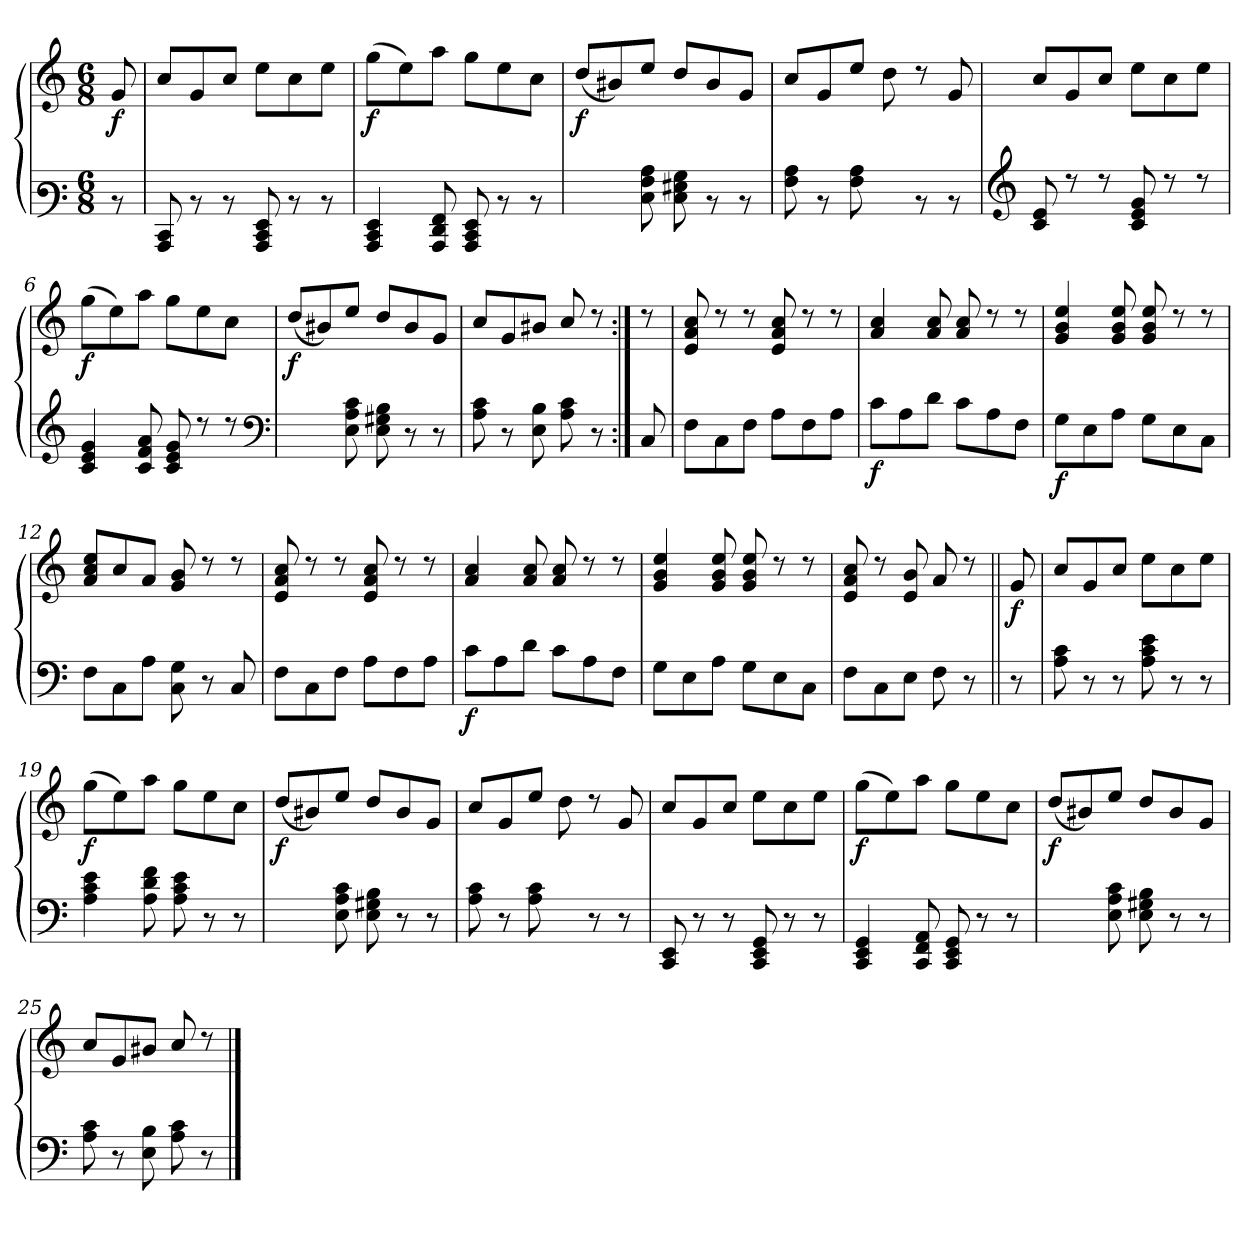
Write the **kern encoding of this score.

**kern	**kern	**dynam
*part1	*part1	*part1
*staff2	*staff1	*staff1/2
*clefF3	*clefG3	*
*M6/8	*M6/8	*
=	=	=
!	!	!LO:DY:b
8rD	8e/	f
=1	=1	=1
8CC/ 8EE/	8a/L	.
8rD	8e/	.
8rD	8a/J	.
8CC/ 8EE/ 8GG/	8cc\L	.
8rD	8a\	.
8rD	8cc\J	.
=2	=2	=2
!	!	!LO:DY:b
4CC/ 4EE/ 4GG/	(>8ee\L	f
.	8cc\)	.
8CC/ 8FF/ 8AA/	8ff\J	.
8CC/ 8EE/ 8GG/	8ee\L	.
8rD	8cc\	.
8rD	8a\J	.
=3	=3	=3
!	!	!LO:DY:b
4ryy	(<8b/L	f
.	8g#X/)	.
8E\ 8A\ 8c\	8cc/J	.
8E\ 8G#\ 8B\	8b/L	.
8rD	8g#/	.
8rD	8e/J	.
=4	=4	=4
8A\ 8c\	8a/L	.
8rD	8e/	.
8A\ 8c\	8cc/J	.
8ryy	8b\	.
8rD	8rb	.
8rD	8e/	.
!!LO:LB:g=z
=5	=5	=5
*clefG3	*	*
8A/ 8c/	8a/L	.
8rb	8e/	.
8rb	8a/J	.
8A/ 8c/ 8e/	8cc\L	.
8rb	8a\	.
8rb	8cc\J	.
=6	=6	=6
!	!	!LO:DY:b
4A/ 4c/ 4e/	(>8ee\L	f
.	8cc\)	.
8A/ 8d/ 8f/	8ff\J	.
8A/ 8c/ 8e/	8ee\L	.
8rb	8cc\	.
8rb	8a\J	.
*clefF4	*	*
=7	=7	=7
!	!	!LO:DY:b
4ryy	(<8b/L	f
.	8g#X/)	.
8E\ 8A\ 8c\	8cc/J	.
8E\ 8G#\ 8B\	8b/L	.
8r	8g#/	.
8r	8e/J	.
=8	=8	=8
8A\ 8c\	8a/L	.
8r	8e/	.
8E\ 8B\	8g#X/J	.
8A\ 8c\	8a/	.
8r	8rb	.
=8X8:|!	=8X8:|!	=8X8:|!
8C/	8rb	.
=9	=9	=9
8F\L	8c/ 8f/ 8a/	.
8C\	8rb	.
8F\J	8rb	.
8A\L	8c/ 8f/ 8a/	.
8F\	8rb	.
8A\J	8rb	.
!!LO:LB:g=z
=10	=10	=10
!	!	!LO:DY:b=2
8c\L	4f/ 4a/	f
8A\	.	.
8d\J	8f/ 8a/	.
8c\L	8f/ 8a/	.
8A\	8rb	.
8F\J	8rb	.
=11	=11	=11
!	!	!LO:DY:b=2
8G\L	4e/ 4g/ 4cc/	f
8E\	.	.
8A\J	8e/ 8g/ 8cc/	.
8G\L	8e/ 8g/ 8cc/	.
8E\	8rb	.
8C\J	8rb	.
=12	=12	=12
8F\L	8f/ 8a/ 8cc/L	.
8C\	8a/	.
8A\J	8f/J	.
8C\ 8G\	8e/ 8g/	.
8r	8rb	.
8C/	8rb	.
=13	=13	=13
8F\L	8c/ 8f/ 8a/	.
8C\	8rb	.
8F\J	8rb	.
8A\L	8c/ 8f/ 8a/	.
8F\	8rb	.
8A\J	8rb	.
=14	=14	=14
!	!	!LO:DY:b=2
8c\L	4f/ 4a/	f
8A\	.	.
8d\J	8f/ 8a/	.
8c\L	8f/ 8a/	.
8A\	8rb	.
8F\J	8rb	.
!!LO:LB:g=z
=15	=15	=15
8G\L	4e/ 4g/ 4cc/	.
8E\	.	.
8A\J	8e/ 8g/ 8cc/	.
8G\L	8e/ 8g/ 8cc/	.
8E\	8rb	.
8C\J	8rb	.
=16	=16	=16
8F\L	8c/ 8f/ 8a/	.
8C\	8rb	.
8E\J	8c/ 8g/	.
8F\	8f/	.
8r	8rb	.
=17||	=17||	=17||
!	!	!LO:DY:b
8r	8e/	f
=18	=18	=18
8A\ 8c\	8a/L	.
8r	8e/	.
8r	8a/J	.
8A\ 8c\ 8e\	8cc\L	.
8r	8a\	.
8r	8cc\J	.
=19	=19	=19
!	!	!LO:DY:b
4A\ 4c\ 4e\	(>8ee\L	f
.	8cc\)	.
8A\ 8d\ 8f\	8ff\J	.
8A\ 8c\ 8e\	8ee\L	.
8r	8cc\	.
8r	8a\J	.
=20	=20	=20
!	!	!LO:DY:b
4ryy	(<8b/L	f
.	8g#X/)	.
8E\ 8A\ 8c\	8cc/J	.
8E\ 8G#\ 8B\	8b/L	.
8r	8g#/	.
8r	8e/J	.
!!LO:LB:g=z
=21	=21	=21
8A\ 8c\	8a/L	.
8r	8e/	.
8A\ 8c\	8cc/J	.
8ryy	8b\	.
8r	8rb	.
8r	8e/	.
=22	=22	=22
8CC/ 8EE/	8a/L	.
8r	8e/	.
8r	8a/J	.
8CC/ 8EE/ 8GG/	8cc\L	.
8r	8a\	.
8r	8cc\J	.
=23	=23	=23
!	!	!LO:DY:b
4CC/ 4EE/ 4GG/	(>8ee\L	f
.	8cc\)	.
8CC/ 8FF/ 8AA/	8ff\J	.
8CC/ 8EE/ 8GG/	8ee\L	.
8r	8cc\	.
8r	8a\J	.
=24	=24	=24
!	!	!LO:DY:b
4ryy	(<8b/L	f
.	8g#X/)	.
8E\ 8A\ 8c\	8cc/J	.
8E\ 8G#\ 8B\	8b/L	.
8r	8g#/	.
8r	8e/J	.
=25	=25	=25
8A\ 8c\	8a/L	.
8r	8e/	.
8E\ 8B\	8g#X/J	.
8A\ 8c\	8a/	.
8r	8rb	.
==	==	==
*-	*-	*-
